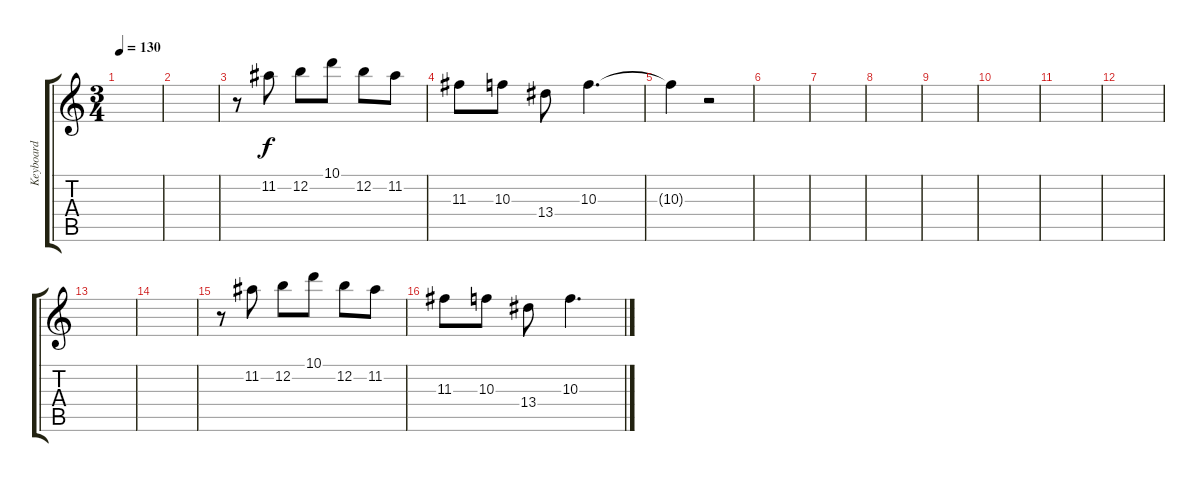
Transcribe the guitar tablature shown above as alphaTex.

\track ("Keyboard" "Keyboard") {instrument banjo}
\staff {score tabs}
\tuning (E4 B3 G3 D3 A2 E2) {hide}
\displaytranspose 12
\ts (3 4)
\tempo 130
\clef g2
\ks c
|
|
r.8 11.2.8 12.2.8 10.1.8 12.2.8 11.2.8 |
11.3.8 10.3.8 13.4.8 10.3.4{d} |
10.3{t}.4 r.2 |
|
|
|
|
|
|
|
|
|
r.8 11.2.8 12.2.8 10.1.8 12.2.8 11.2.8 |
11.3.8 10.3.8 13.4.8 10.3.4{d}
